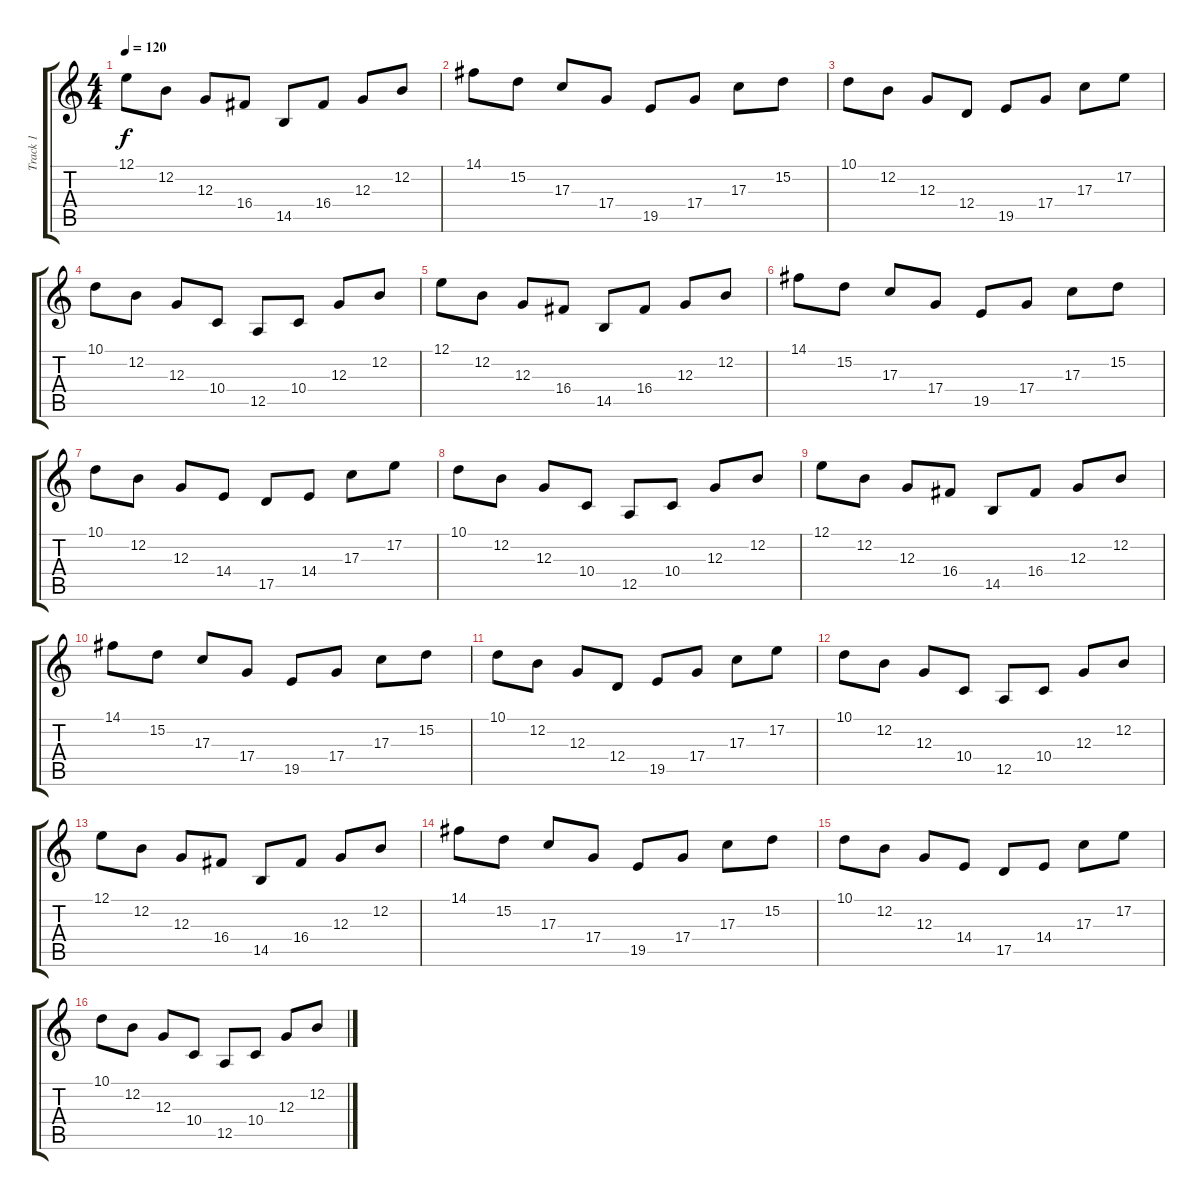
\track ("Track 1" "Track 1") {instrument musicbox}
\staff {score tabs}
\tuning (E4 B3 G3 D3 A2 E2) {hide}
\ts (4 4)
\tempo 120
\clef g2
\ks c
12.1.8{dy f} 12.2.8 12.3.8 16.4.8 14.5.8 16.4.8 12.3.8 12.2.8 |
14.1.8 15.2.8 17.3.8 17.4.8 19.5.8 17.4.8 17.3.8 15.2.8 |
10.1.8 12.2.8 12.3.8 12.4.8 19.5.8 17.4.8 17.3.8 17.2.8 |
10.1.8 12.2.8 12.3.8 10.4.8 12.5.8 10.4.8 12.3.8 12.2.8 |
12.1.8 12.2.8 12.3.8 16.4.8 14.5.8 16.4.8 12.3.8 12.2.8 |
14.1.8 15.2.8 17.3.8 17.4.8 19.5.8 17.4.8 17.3.8 15.2.8 |
10.1.8 12.2.8 12.3.8 14.4.8 17.5.8 14.4.8 17.3.8 17.2.8 |
10.1.8 12.2.8 12.3.8 10.4.8 12.5.8 10.4.8 12.3.8 12.2.8 |
12.1.8 12.2.8 12.3.8 16.4.8 14.5.8 16.4.8 12.3.8 12.2.8 |
14.1.8 15.2.8 17.3.8 17.4.8 19.5.8 17.4.8 17.3.8 15.2.8 |
10.1.8 12.2.8 12.3.8 12.4.8 19.5.8 17.4.8 17.3.8 17.2.8 |
10.1.8 12.2.8 12.3.8 10.4.8 12.5.8 10.4.8 12.3.8 12.2.8 |
12.1.8 12.2.8 12.3.8 16.4.8 14.5.8 16.4.8 12.3.8 12.2.8 |
14.1.8 15.2.8 17.3.8 17.4.8 19.5.8 17.4.8 17.3.8 15.2.8 |
10.1.8 12.2.8 12.3.8 14.4.8 17.5.8 14.4.8 17.3.8 17.2.8 |
10.1.8 12.2.8 12.3.8 10.4.8 12.5.8 10.4.8 12.3.8 12.2.8
